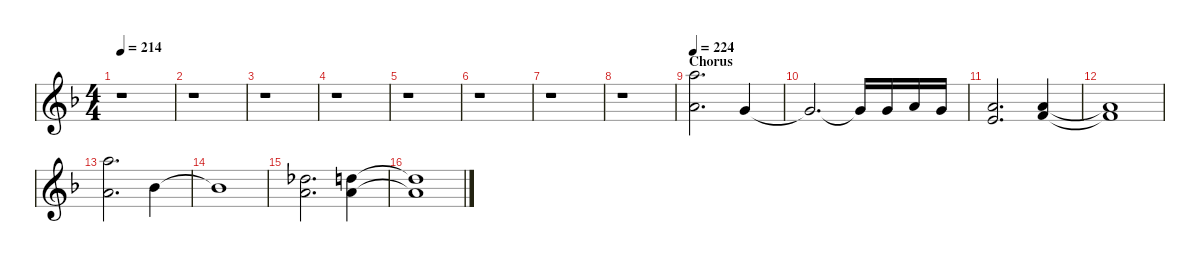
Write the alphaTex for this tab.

\hideDynamics
\bracketExtendMode nobrackets
\singleTrackTrackNamePolicy hidden
\multiTrackTrackNamePolicy hidden
\firstSystemTrackNameMode fullname
\firstSystemTrackNameOrientation horizontal
\otherSystemsTrackNameOrientation horizontal
\track ("Keyboards" "S-Gt") {defaultSystemsLayout 8 instrument stringensemble1}
\staff {score}
\tuning (E4 B3 G3 D3 A2 D2)
\displaytranspose 12
\ts (4 4)
\tempo 214
\clef g2
\ks dminor
r.1{dy f beam Down} |
r.1{beam Down} |
r.1{beam Down} |
r.1{beam Down} |
r.1{beam Down} |
r.1{beam Down} |
r.1{beam Down} |
r.1{beam Down} |
\section ("" "Chorus")
\tempo 224
(14.3{acc forcenatural} 12.5{acc forcenatural}).2{d dy mf beam Down} 10.5{acc forcenatural}.4{dy f beam Up} |
10.5{t acc forcenatural}.2{d beam Up} 10.5{t acc forcenatural}.16{beam Up} 10.5{acc forcenatural}.16{beam Up} 12.5{acc forcenatural}.16{beam Up} 10.5{acc forcenatural}.16{beam Up} |
(7.4{acc forcenatural} 7.5{acc forcenatural}).2{d dy mp beam Up} (7.4{acc forcenatural} 8.5{acc forcenatural}).4{beam Up} |
(7.4{t acc forcenatural} 8.5{t acc forcenatural}).1{dy f beam Up} |
(14.3{acc forcenatural} 12.5{acc forcenatural}).2{d dy mp beam Down} 13.5{acc b}.4{dy f beam Down} |
13.5{t acc b}.1{beam Down} |
(11.4{acc b} 12.5{acc forcenatural}).2{d beam Down} (12.4{acc forcenatural} 12.5{acc forcenatural}).4{beam Down} |
(12.4{t acc forcenatural} 12.5{t acc forcenatural}).1{beam Down}
